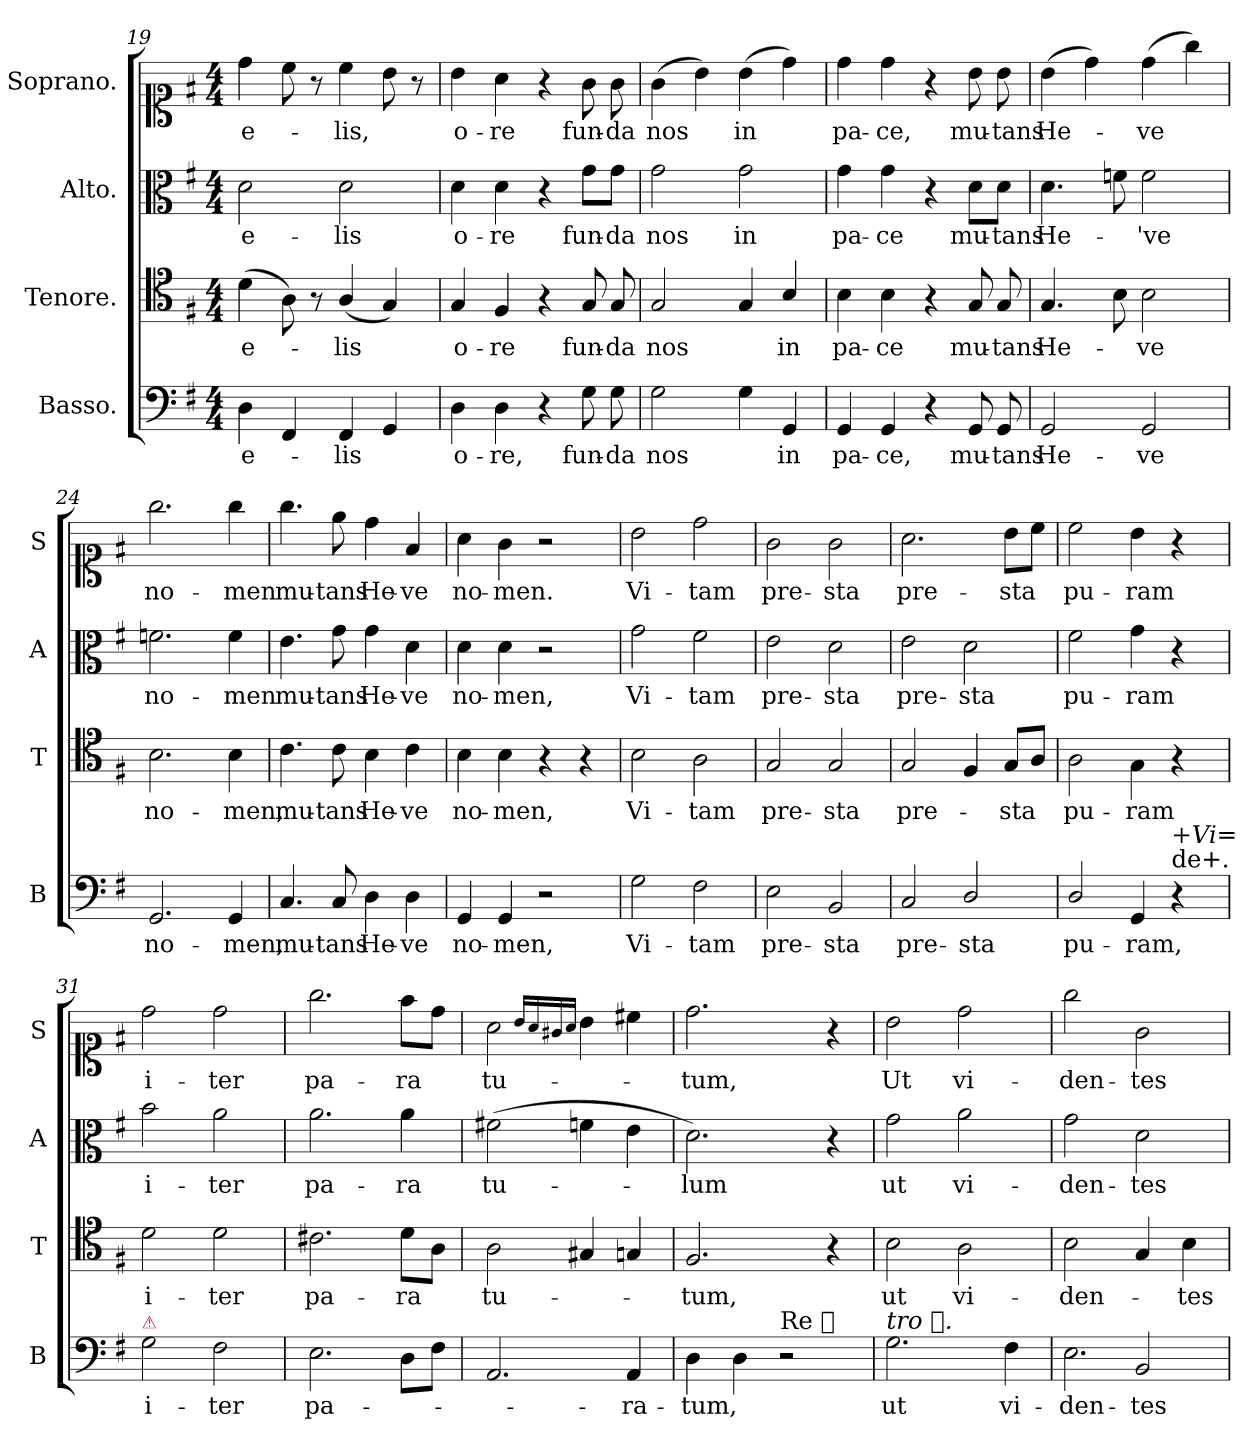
**kern	**text	**kern	**text	**kern	**text	**kern	**text
*part4	*part4	*part3	*part3	*part2	*part2	*part1	*part1
*staff4	*staff4	*staff3	*staff3	*staff2	*staff2	*staff1	*staff1
*I"Basso.	*	*I"Tenore.	*	*I"Alto.	*	*I"Soprano.	*
*I'B	*	*I'T	*	*I'A	*	*I'S	*
*clefF4	*	*clefC4	*	*clefC3	*	*clefC1	*
*k[f#]	*	*k[f#]	*	*k[f#]	*	*k[f#]	*
*M4/4	*	*M4/4	*	*M4/4	*	*M4/4	*
=19	=19	=19	=19	=19	=19	=19	=19
4D\	-e-	(>4d\	-e-	2d\	-e-	4dd\	-e-
4FF#/	.	8A\)	.	.	.	8cc\	.
.	.	8r	.	.	.	8r	.
4FF#/	-lis	(<4A/	-lis	2d\	-lis	4cc\	-lis,
4GG/	.	4G/)	.	.	.	8b\	.
.	.	.	.	.	.	8r	.
=20	=20	=20	=20	=20	=20	=20	=20
4D\	o-	4G/	o-	4d\	o-	4b\	o-
4D\	-re,	4F#/	-re	4d\	-re	4a\	-re
4r	.	4r	.	4r	.	4r	.
8G\	fun-	8G/	fun-	8g\L	fun-	8g\	fun-
8G\	-da	8G/	-da	8g\J	-da	8g\	-da
=21	=21	=21	=21	=21	=21	=21	=21
2G\	nos	2G/	nos	2g\	nos	(>4g\	nos
.	.	.	.	.	.	4b\)	.
4G\	.	4G/	.	2g\	in	(>4b\	in
4GG/	in	4B/	in	.	.	4dd\)	.
=22	=22	=22	=22	=22	=22	=22	=22
4GG/	pa-	4B\	pa-	4g\	pa-	4dd\	pa-
4GG/	-ce,	4B\	-ce	4g\	-ce	4dd\	-ce,
4r	.	4r	.	4r	.	4r	.
8GG/	mu-	8G/	mu-	8d\L	mu-	8b\	mu-
8GG/	-tans	8G/	-tans	8d\J	-tans	8b\	-tans
=23	=23	=23	=23	=23	=23	=23	=23
2GG/	He-	4.G/	He-	4.d\	He-	(>4b\	He-
.	.	.	.	.	.	4dd\)	.
.	.	8B\	.	8fn\	.	.	.
2GG/	-ve	2B\	-ve	2f\	-'ve	(>4dd\	-ve
.	.	.	.	.	.	4gg\)	.
=24	=24	=24	=24	=24	=24	=24	=24
2.GG/	no-	2.B\	no-	2.fn\	no-	2.gg\	no-
4GG/	-men,	4B\	-men,	4f\	-men	4gg\	-men
=25	=25	=25	=25	=25	=25	=25	=25
4.C/	mu-	4.c\	mu-	4.e\	mu-	4.gg\	mu-
8C/	-tans	8c\	-tans	8g\	-tans	8ee\	-tans
4D\	He-	4B\	He-	4g\	He-	4dd\	He-
4D\	-ve	4c\	-ve	4d\	-ve	4f#/	-ve
=26	=26	=26	=26	=26	=26	=26	=26
4GG/	no-	4B\	no-	4d\	no-	4a\	no-
4GG/	-men,	4B\	-men,	4d\	-men,	4g\	-men.
2r	.	4r	.	2r	.	2r	.
.	.	4r	.	.	.	.	.
=27	=27	=27	=27	=27	=27	=27	=27
2G\	Vi-	2B\	Vi-	2g\	Vi-	2b\	Vi-
2F#\	-tam	2A\	-tam	2f#\	-tam	2dd\	-tam
=28	=28	=28	=28	=28	=28	=28	=28
2E\	pre-	2G/	pre-	2e\	pre-	2g\	pre-
2BB/	-sta	2G/	-sta	2d\	-sta	2g\	-sta
=29	=29	=29	=29	=29	=29	=29	=29
2C/	pre-	2G/	pre-	2e\	pre-	2.a\	pre-
2D/	-sta	4F#/	.	2d\	-sta	.	.
.	.	8G/L	-sta	.	.	8b\L	-sta
.	.	8A/J	.	.	.	8cc\J	.
=30	=30	=30	=30	=30	=30	=30	=30
2D/	pu-	2A\	pu-	2f#\	pu-	2cc\	pu-
4GG/	-ram,	4G\	-ram	4g\	-ram	4b\	-ram
!LO:TX:a:t=de+.	!	!	!	!	!	!	!
!LO:TX:a:i:t=+Vi=	!	!	!	!	!	!	!
4r	.	4r	.	4r	.	4r	.
=31	=31	=31	=31	=31	=31	=31	=31
!LO:TX:a:color=crimson:t=⚠	!	!	!	!	!	!	!
2G\	i-	2d\	i-	2b\	i-	2dd\	i-
2F#\	-ter	2d\	-ter	2a\	-ter	2dd\	-ter
=32	=32	=32	=32	=32	=32	=32	=32
2.E\	pa-	2.c#X\	pa-	2.a\	pa-	2.gg\	pa-
8D\L	.	8d\L	-ra	4a\	-ra	8ff#\L	-ra
8F#\J	.	8A\J	.	.	.	8dd\J	.
=33	=33	=33	=33	=33	=33	=33	=33
2.AA/	.	2A\	tu-	(>2f#X\	tu-	2a\	tu-
.	.	.	.	.	.	16qqb/LL	.
.	.	.	.	.	.	16qqa/	.
.	.	.	.	.	.	16qqg#X/	.
.	.	.	.	.	.	16qqa/JJ	.
.	.	4G#X/	.	4fn\	.	4b\	.
4AA/	-ra-	4Gn/	.	4e\	.	4cc#X\	.
=34	=34	=34	=34	=34	=34	=34	=34
4D\	-tum,	2.F#/	-tum,	2.d\)	-lum	2.dd\	-tum,
4D\	.	.	.	.	.	.	.
!LO:TX:a:t=Re 𝄌	!	!	!	!	!	!	!
2r	.	.	.	.	.	.	.
.	.	4r	.	4r	.	4r	.
=35	=35	=35	=35	=35	=35	=35	=35
!LO:TX:a:i:t=tro 𝄌.	!	!	!	!	!	!	!
2.G\	ut	2B\	ut	2g\	ut	2b\	Ut
.	.	2A\	vi-	2a\	vi-	2dd\	vi-
4F#\	vi-	.	.	.	.	.	.
=36	=36	=36	=36	=36	=36	=36	=36
!LO:N:vis=2.	!	!	!	!	!	!	!
2E\	-den-	2B\	-den-	2g\	-den-	2gg\	-den-
2BB/	-tes	4G/	.	2d\	-tes	2g\	-tes
.	.	4B\	-tes	.	.	.	.
=	=	=	=	=	=	=	=
*-	*-	*-	*-	*-	*-	*-	*-
